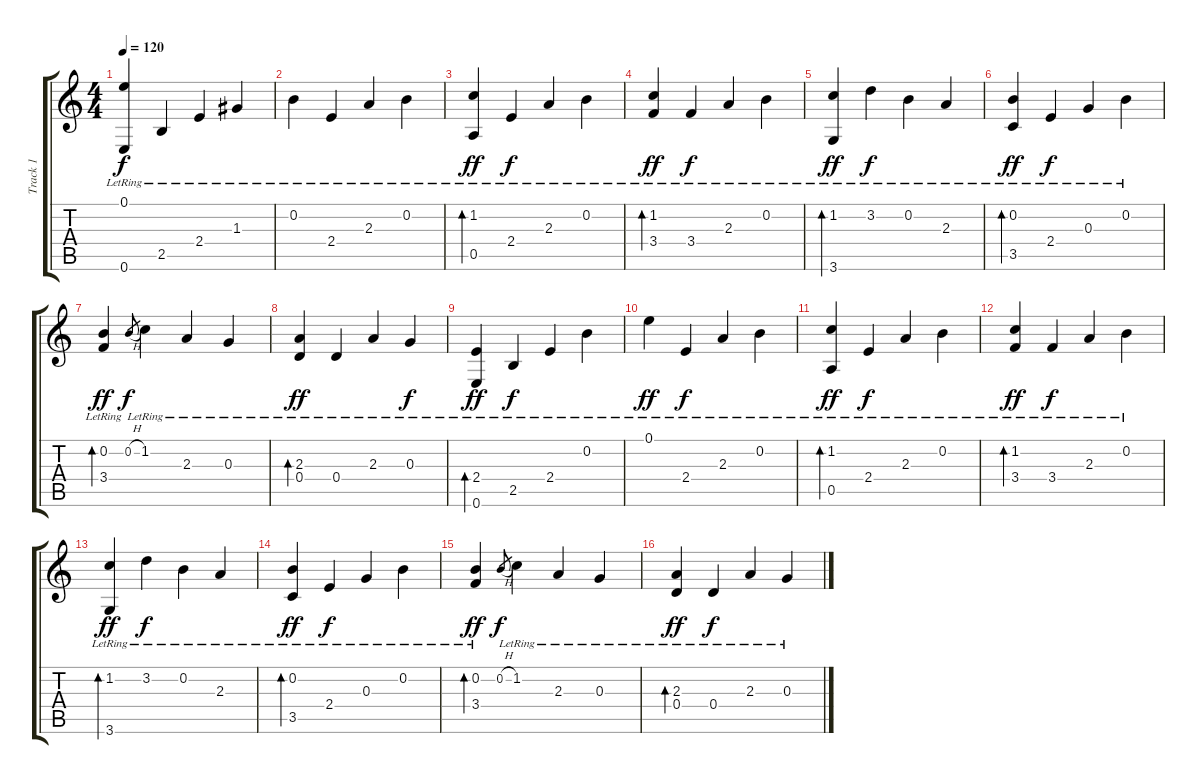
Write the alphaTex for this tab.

\track ("Track 1" "Track 1") {instrument acousticguitarnylon}
\staff {score tabs}
\tuning (E4 B3 G3 D3 A2 E2) {hide}
\ts (4 4)
\tempo 120
\clef g2
\ks c
(0.1{lr} 0.6{lr}).4{dy f} 2.5{lr}.4 2.4{lr}.4 1.3{lr}.4 |
0.2{lr}.4 2.4{lr}.4 2.3{lr}.4 0.2{lr}.4 |
(1.2{lr} 0.5{lr}).4{bd 240 dy ff} 2.4{lr}.4{dy f} 2.3{lr}.4 0.2{lr}.4 |
(1.2{lr} 3.4{lr}).4{bd 240 dy ff} 3.4{lr}.4{dy f} 2.3{lr}.4 0.2{lr}.4 |
(1.2{lr} 3.6{lr}).4{bd 240 dy ff} 3.2{lr}.4{dy f} 0.2{lr}.4 2.3{lr}.4 |
(0.2{lr} 3.5{lr}).4{bd 240 dy ff} 2.4{lr}.4{dy f} 0.3{lr}.4 0.2{lr}.4 |
(0.2{lr} 3.4{lr}).4{bd 240 dy ff} 0.2{h}.8{gr dy f} 1.2{lr}.4 2.3{lr}.4 0.3{lr}.4 |
(2.3{lr} 0.4{lr}).4{bd 240 dy ff} 0.4{lr}.4 2.3{lr}.4 0.3{lr}.4{dy f} |
(2.4{lr} 0.6{lr}).4{bd 240 dy ff} 2.5{lr}.4{dy f} 2.4{lr}.4 0.2{lr}.4 |
0.1{lr}.4{dy ff} 2.4{lr}.4{dy f} 2.3{lr}.4 0.2{lr}.4 |
(1.2{lr} 0.5{lr}).4{bd 240 dy ff} 2.4{lr}.4{dy f} 2.3{lr}.4 0.2{lr}.4 |
(1.2{lr} 3.4{lr}).4{bd 240 dy ff} 3.4{lr}.4{dy f} 2.3{lr}.4 0.2{lr}.4 |
(1.2{lr} 3.6{lr}).4{bd 240 dy ff} 3.2{lr}.4{dy f} 0.2{lr}.4 2.3{lr}.4 |
(0.2{lr} 3.5{lr}).4{bd 240 dy ff} 2.4{lr}.4{dy f} 0.3{lr}.4 0.2{lr}.4 |
(0.2{lr} 3.4{lr}).4{bd 240 dy ff} 0.2{h}.8{gr dy f} 1.2{lr}.4 2.3{lr}.4 0.3{lr}.4 |
(2.3{lr} 0.4{lr}).4{bd 240 dy ff} 0.4{lr}.4{dy f} 2.3{lr}.4 0.3{lr}.4
